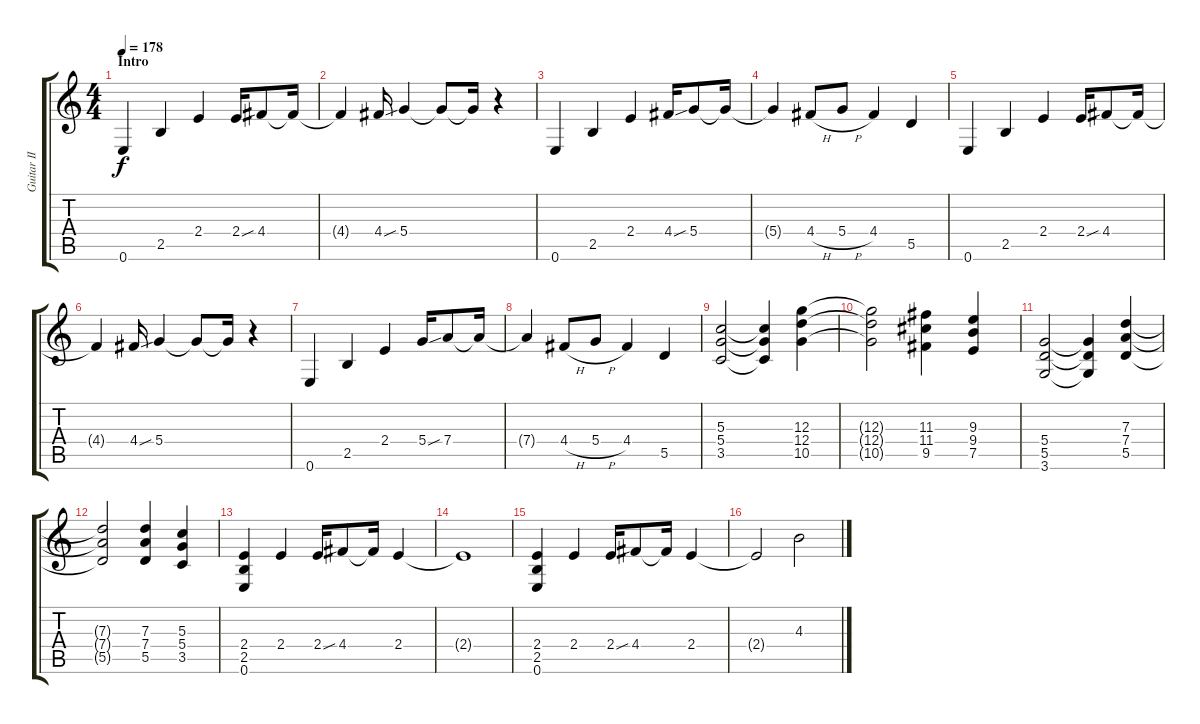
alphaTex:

\track ("Guitar II" "Guitar II") {instrument distortionguitar}
\staff {score tabs}
\tuning (E4 B3 G3 D3 A2 E2) {hide}
\ts (4 4)
\section ("" "Intro")
\tempo 178
\clef g2
\ks c
0.6.4{dy f instrument distortionguitar} 2.5.4 2.4.4 2.4{sou}.16 4.4.8 4.4{t}.16 |
4.4{t}.4 4.4{sou}.16 5.4.4 5.4{t}.8 5.4{t}.16 r.4 |
0.6.4 2.5.4 2.4.4 4.4{sou}.16 5.4.8 5.4{t}.16 |
5.4{t}.4 4.4{h}.8 5.4{h}.8 4.4.4 5.5.4 |
0.6.4 2.5.4 2.4.4 2.4{sou}.16 4.4.8 4.4{t}.16 |
4.4{t}.4 4.4{sou}.16 5.4.4 5.4{t}.8 5.4{t}.16 r.4 |
0.6.4 2.5.4 2.4.4 5.4{sou}.16 7.4.8 7.4{t}.16 |
7.4{t}.4 4.4{h}.8 5.4{h}.8 4.4.4 5.5.4 |
(5.3 5.4 3.5).2 (5.3{t} 5.4{t} 3.5{t}).4 (12.3 12.4 10.5).4 |
(12.3{t} 12.4{t} 10.5{t}).2 (11.3 11.4 9.5).4 (9.3 9.4 7.5).4 |
(5.4 5.5 3.6).2 (5.4{t} 5.5{t} 3.6{t}).4 (7.3 7.4 5.5).4 |
(7.3{t} 7.4{t} 5.5{t}).2 (7.3 7.4 5.5).4 (5.3 5.4 3.5).4 |
(2.4 2.5 0.6).4 2.4.4 2.4{sou}.16 4.4.8 4.4{t}.16 2.4.4 |
2.4{t}.1 |
(2.4 2.5 0.6).4 2.4.4 2.4{sou}.16 4.4.8 4.4{t}.16 2.4.4 |
2.4{t}.2 4.3.2
